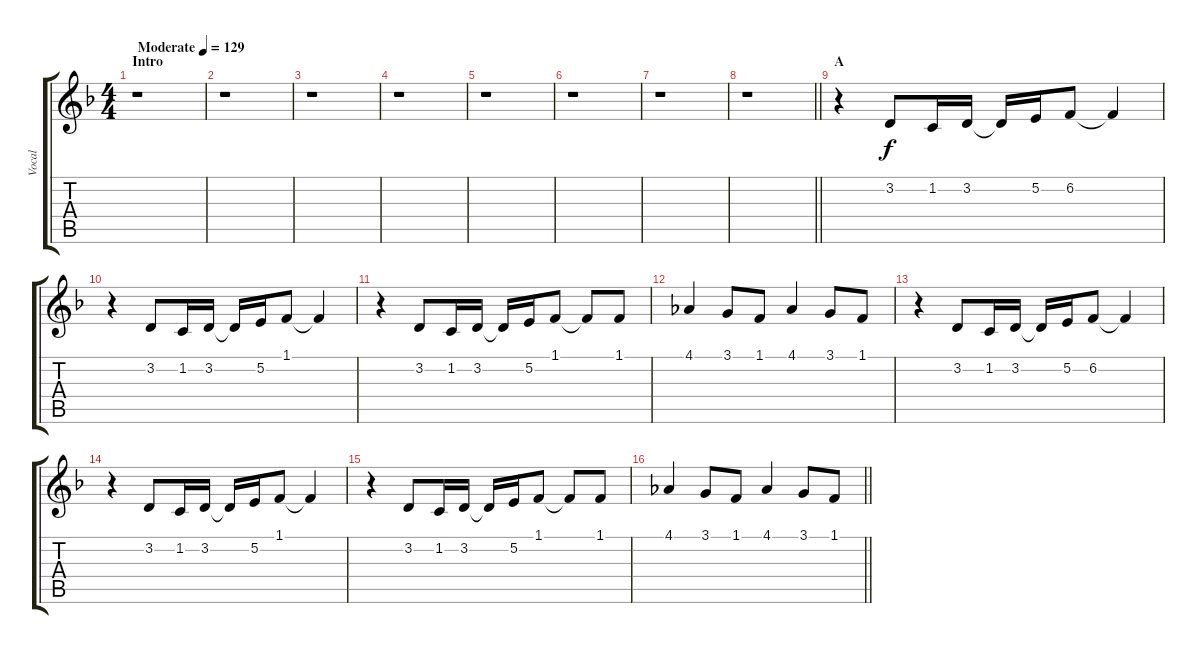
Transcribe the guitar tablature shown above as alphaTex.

\track ("Vocal" "Vocal") {instrument flute}
\staff {score tabs}
\tuning (E4 B3 G3 D3 A2 E2) {hide}
\ts (4 4)
\section ("" "Intro")
\tempo (129 "Moderate")
\clef g2
\ks f
r.1{dy f instrument flute} |
r.1 |
r.1 |
r.1 |
r.1 |
r.1 |
r.1 |
\barLineRight lightlight
r.1 |
\section ("" "A")
r.4 3.2.8 1.2.16 3.2.16 3.2{t}.16 5.2.16 6.2.8 6.2{t}.4 |
r.4 3.2.8 1.2.16 3.2.16 3.2{t}.16 5.2.16 1.1.8 1.1{t}.4 |
r.4 3.2.8 1.2.16 3.2.16 3.2{t}.16 5.2.16 1.1.8 1.1{t}.8 1.1.8 |
4.1.4 3.1.8 1.1.8 4.1.4 3.1.8 1.1.8 |
r.4 3.2.8 1.2.16 3.2.16 3.2{t}.16 5.2.16 6.2.8 6.2{t}.4 |
r.4 3.2.8 1.2.16 3.2.16 3.2{t}.16 5.2.16 1.1.8 1.1{t}.4 |
r.4 3.2.8 1.2.16 3.2.16 3.2{t}.16 5.2.16 1.1.8 1.1{t}.8 1.1.8 |
\barLineRight lightlight
4.1.4 3.1.8 1.1.8 4.1.4 3.1.8 1.1.8
